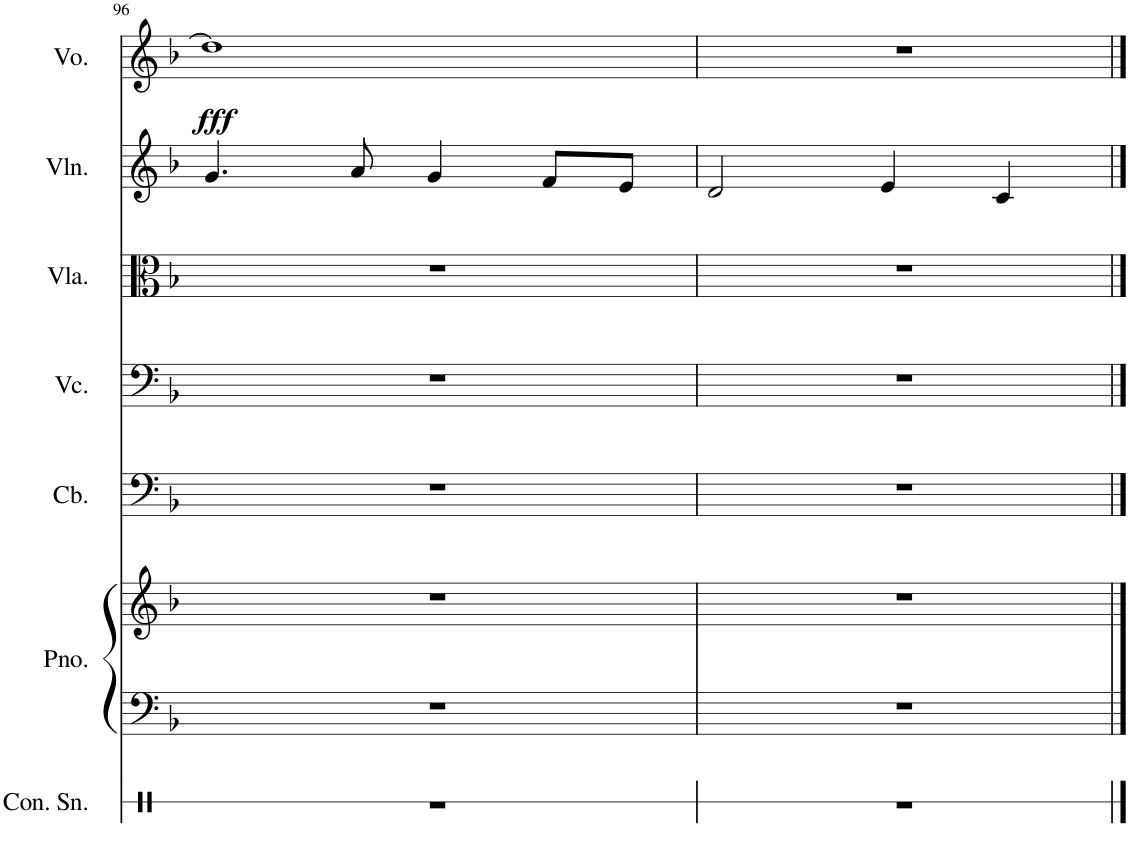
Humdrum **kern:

**kern	**kern	**kern	**kern	**kern	**kern	**kern	**kern	**dynam
*part7	*part6	*part6	*part5	*part4	*part3	*part2	*part1	*part1
*staff8	*staff7	*staff6	*staff5	*staff4	*staff3	*staff2	*staff1	*staff1
*I"Concert Snare Drum	*I"Piano	*	*I"Contrabass	*I"Violoncello	*I"Viola	*I"Violin	*I"Voice	*
*I'Con. Sn.	*I'Pno.	*	*I'Cb.	*I'Vc.	*I'Vla.	*I'Vln.	*I'Vo.	*
!!LO:PB:g=z
*clefX	*clefF4	*clefG2	*clefF4	*clefF4	*clefC3	*clefG2	*clefG2	*
*	*	*	*Trd7c12	*	*	*	*	*
*k[]	*k[b-]	*k[b-]	*k[b-]	*k[b-]	*k[b-]	*k[b-]	*k[b-]	*
*M4/4	*M4/4	*M4/4	*M4/4	*M4/4	*M4/4	*M4/4	*M4/4	*
=96	=96	=96	=96	=96	=96	=96	=96	=96
!	!	!	!	!	!	!	!	!LO:DY:b
1r	1r	1r	1r	1r	1r	4.g/	1dd]	fff
.	.	.	.	.	.	8a/	.	.
.	.	.	.	.	.	4g/	.	.
.	.	.	.	.	.	8f/L	.	.
.	.	.	.	.	.	8e/J	.	.
=97	=97	=97	=97	=97	=97	=97	=97	=97
1r	1r	1r	1r	1r	1r	2d/	1r	.
.	.	.	.	.	.	4e/	.	.
.	.	.	.	.	.	4c/	.	.
==	==	==	==	==	==	==	==	==
*-	*-	*-	*-	*-	*-	*-	*-	*-
